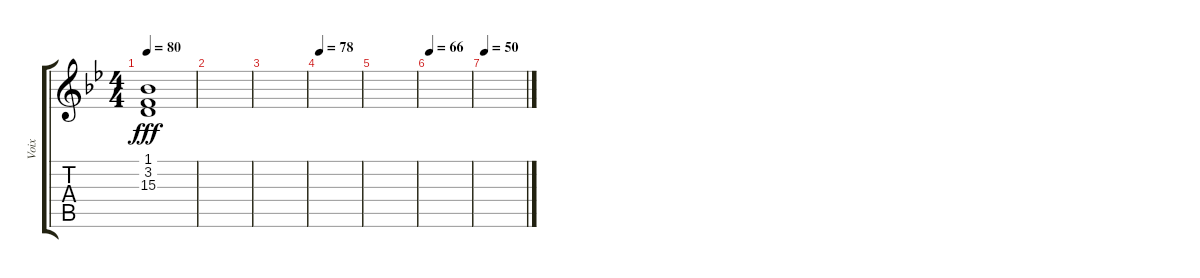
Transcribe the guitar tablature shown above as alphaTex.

\track ("Voix" "Voix") {instrument choiraahs}
\staff {score tabs}
\tuning (E4 B3 G3 D3 A2 E2) {hide}
\ts (4 4)
\tempo 80
\clef g2
\ks bb
(1.1 3.2 15.3).1{dy fff} |
|
|
\tempo 78
|
|
\tempo 66
|
\tempo 50
